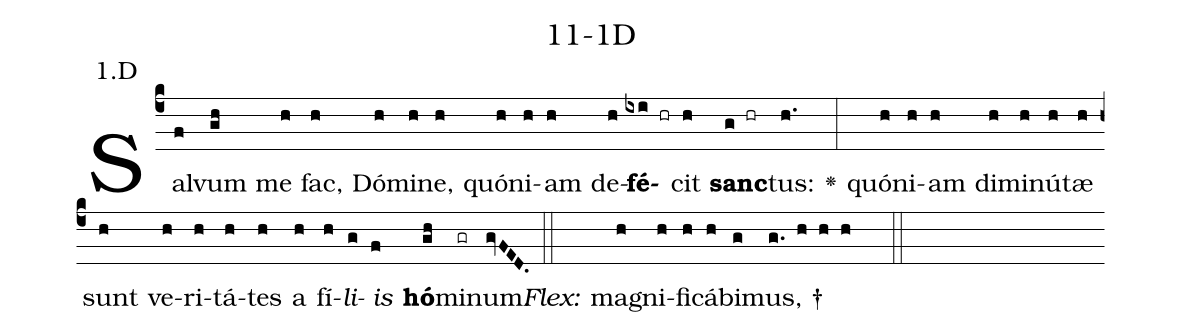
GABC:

name: 11-1D;
annotation: 1.D;
%%
(c4)Sal(f)vum(gh) me(h) fac,(h) Dó(h)mi(h)ne,(h) quón(h)i(h)am(h) de(h)<b>fé</b>(ixi hr)cit(h) <b>sanc</b>(g hr)tus:(h.) <v>\greheightstar</v>(:) quón(h)i(h)am(h) di(h)mi(h)nú(h)tæ(h) sunt(h) ve(h)ri(h)tá(h)tes(h) a(h) fí(h)<i>li</i>(g)<i>is</i>(f) <b>hó</b>(gh)mi(gr)num.(gvFED.) (::)
<i>Flex:</i>()  ma(h)gni(h)fi(h)cá(h)bi(g)mus, †(g. h h h  ::)

%E(h) u(h) o(g) u(f) a(gh) e.(gvFED.) (::)
